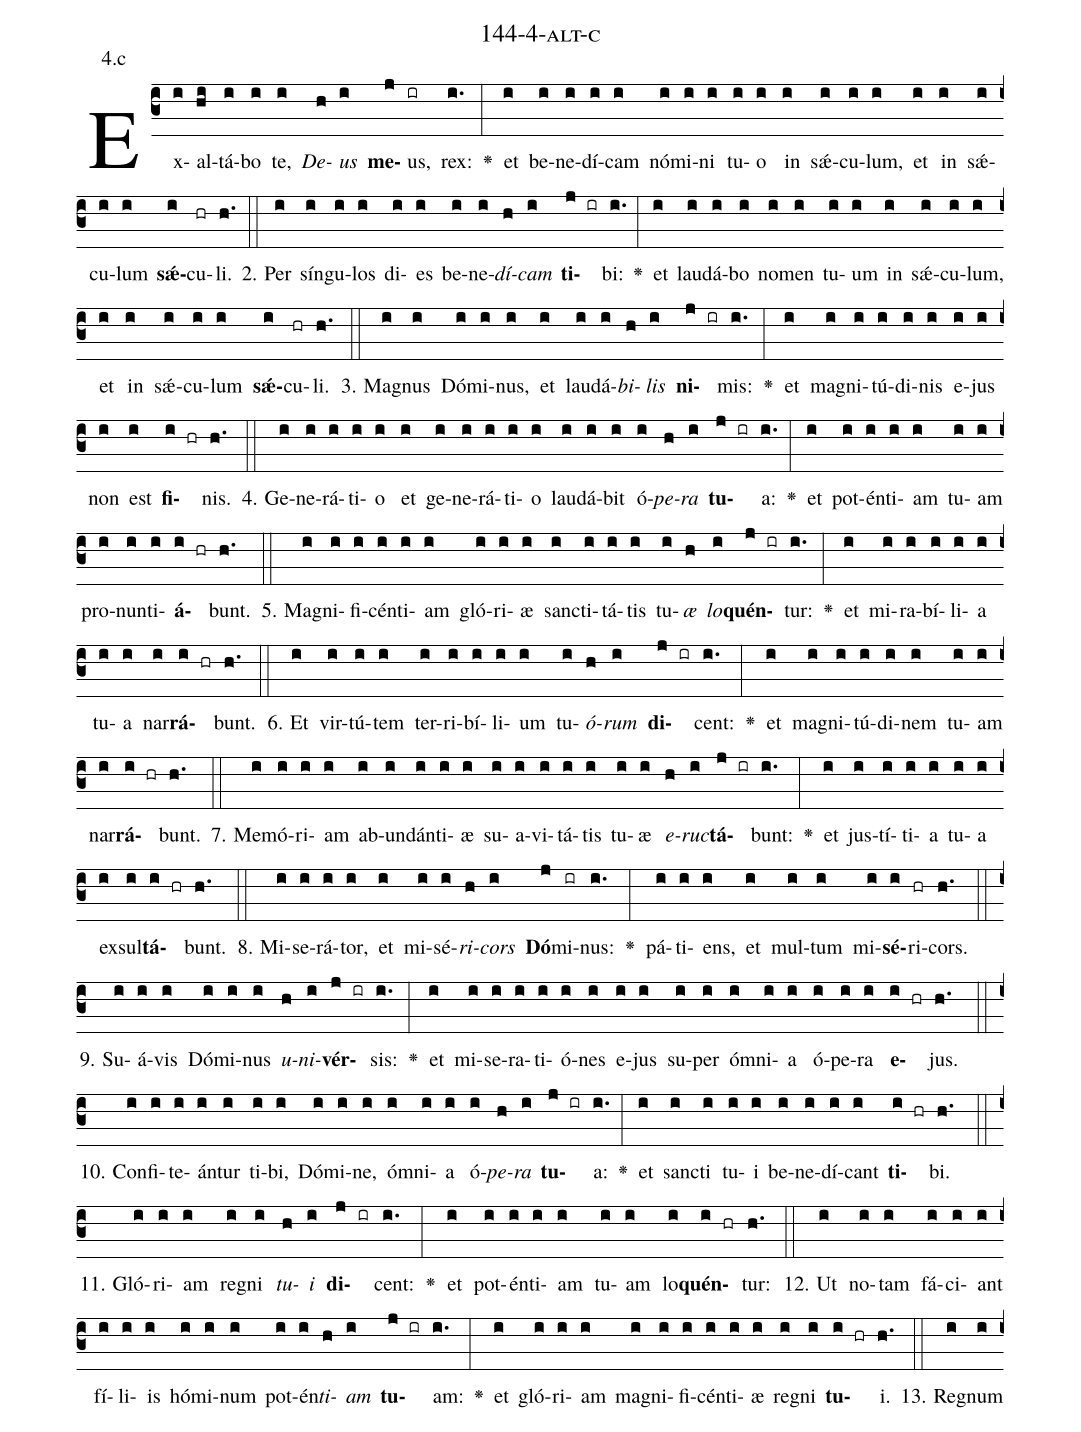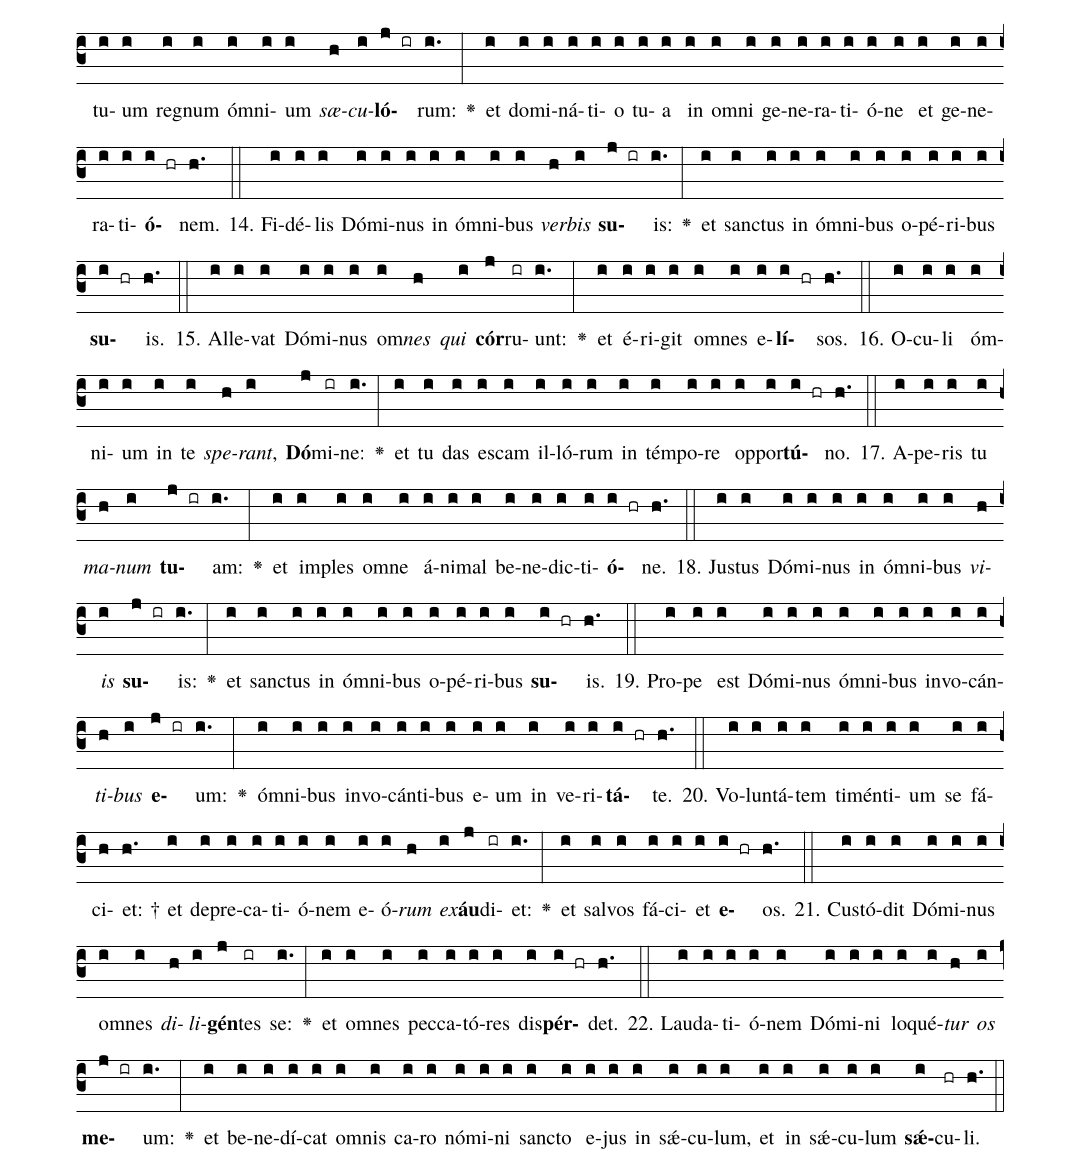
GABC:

name: 144-4-alt-c;
annotation: 4.c;
%%
(c3)Ex(i)al(hi)tá(i)bo(i) te,(i) <i>De</i>(h)<i>us</i>(i) <b>me</b>(j)us,(ir) rex:(i.) <v>\greheightstar</v>(:) et(i) be(i)ne(i)dí(i)cam(i) nó(i)mi(i)ni(i) tu(i)o(i) in(i) sǽ(i)cu(i)lum,(i) et(i) in(i) sǽ(i)cu(i)lum(i) <b>sǽ</b>(i)cu(hr)li.(h.) (::)
2. Per(i) sín(i)gu(i)los(i) di(i)es(i) be(i)ne(i)<i>dí</i>(h)<i>cam</i>(i) <b>ti</b>(j ir)bi:(i.) <v>\greheightstar</v>(:) et(i) lau(i)dá(i)bo(i) no(i)men(i) tu(i)um(i) in(i) sǽ(i)cu(i)lum,(i) et(i) in(i) sǽ(i)cu(i)lum(i) <b>sǽ</b>(i)cu(hr)li.(h.) (::)
3. Ma(i)gnus(i) Dó(i)mi(i)nus,(i) et(i) lau(i)dá(i)<i>bi</i>(h)<i>lis</i>(i) <b>ni</b>(j ir)mis:(i.) <v>\greheightstar</v>(:) et(i) ma(i)gni(i)tú(i)di(i)nis(i) e(i)jus(i) non(i) est(i) <b>fi</b>(i hr)nis.(h.) (::)
4. Ge(i)ne(i)rá(i)ti(i)o(i) et(i) ge(i)ne(i)rá(i)ti(i)o(i) lau(i)dá(i)bit(i) ó(i)<i>pe</i>(h)<i>ra</i>(i) <b>tu</b>(j ir)a:(i.) <v>\greheightstar</v>(:) et(i) pot(i)én(i)ti(i)am(i) tu(i)am(i) pro(i)nun(i)ti(i)<b>á</b>(i hr)bunt.(h.) (::)
5. Ma(i)gni(i)fi(i)cén(i)ti(i)am(i) gló(i)ri(i)æ(i) sanc(i)ti(i)tá(i)tis(i) tu(i)<i>æ</i>(h) <i>lo</i>(i)<b>quén</b>(j ir)tur:(i.) <v>\greheightstar</v>(:) et(i) mi(i)ra(i)bí(i)li(i)a(i) tu(i)a(i) nar(i)<b>rá</b>(i hr)bunt.(h.) (::)
6. Et(i) vir(i)tú(i)tem(i) ter(i)ri(i)bí(i)li(i)um(i) tu(i)<i>ó</i>(h)<i>rum</i>(i) <b>di</b>(j ir)cent:(i.) <v>\greheightstar</v>(:) et(i) ma(i)gni(i)tú(i)di(i)nem(i) tu(i)am(i) nar(i)<b>rá</b>(i hr)bunt.(h.) (::)
7. Me(i)mó(i)ri(i)am(i) ab(i)un(i)dán(i)ti(i)æ(i) su(i)a(i)vi(i)tá(i)tis(i) tu(i)æ(i) <i>e</i>(h)<i>ruc</i>(i)<b>tá</b>(j ir)bunt:(i.) <v>\greheightstar</v>(:) et(i) jus(i)tí(i)ti(i)a(i) tu(i)a(i) ex(i)sul(i)<b>tá</b>(i hr)bunt.(h.) (::)
8. Mi(i)se(i)rá(i)tor,(i) et(i) mi(i)sé(i)<i>ri</i>(h)<i>cors</i>(i) <b>Dó</b>(j)mi(ir)nus:(i.) <v>\greheightstar</v>(:) pá(i)ti(i)ens,(i) et(i) mul(i)tum(i) mi(i)<b>sé</b>(i)ri(hr)cors.(h.) (::)
9. Su(i)á(i)vis(i) Dó(i)mi(i)nus(i) <i>u</i>(h)<i>ni</i>(i)<b>vér</b>(j ir)sis:(i.) <v>\greheightstar</v>(:) et(i) mi(i)se(i)ra(i)ti(i)ó(i)nes(i) e(i)jus(i) su(i)per(i) óm(i)ni(i)a(i) ó(i)pe(i)ra(i) <b>e</b>(i hr)jus.(h.) (::)
10. Con(i)fi(i)te(i)án(i)tur(i) ti(i)bi,(i) Dó(i)mi(i)ne,(i) óm(i)ni(i)a(i) ó(i)<i>pe</i>(h)<i>ra</i>(i) <b>tu</b>(j ir)a:(i.) <v>\greheightstar</v>(:) et(i) sanc(i)ti(i) tu(i)i(i) be(i)ne(i)dí(i)cant(i) <b>ti</b>(i hr)bi.(h.) (::)
11. Gló(i)ri(i)am(i) re(i)gni(i) <i>tu</i>(h)<i>i</i>(i) <b>di</b>(j ir)cent:(i.) <v>\greheightstar</v>(:) et(i) pot(i)én(i)ti(i)am(i) tu(i)am(i) lo(i)<b>quén</b>(i hr)tur:(h.) (::)
12. Ut(i) no(i)tam(i) fá(i)ci(i)ant(i) fí(i)li(i)is(i) hó(i)mi(i)num(i) pot(i)én(i)<i>ti</i>(h)<i>am</i>(i) <b>tu</b>(j ir)am:(i.) <v>\greheightstar</v>(:) et(i) gló(i)ri(i)am(i) ma(i)gni(i)fi(i)cén(i)ti(i)æ(i) re(i)gni(i) <b>tu</b>(i hr)i.(h.) (::)
13. Re(i)gnum(i) tu(i)um(i) re(i)gnum(i) óm(i)ni(i)um(i) <i>sæ</i>(h)<i>cu</i>(i)<b>ló</b>(j ir)rum:(i.) <v>\greheightstar</v>(:) et(i) do(i)mi(i)ná(i)ti(i)o(i) tu(i)a(i) in(i) om(i)ni(i) ge(i)ne(i)ra(i)ti(i)ó(i)ne(i) et(i) ge(i)ne(i)ra(i)ti(i)<b>ó</b>(i hr)nem.(h.) (::)
14. Fi(i)dé(i)lis(i) Dó(i)mi(i)nus(i) in(i) óm(i)ni(i)bus(i) <i>ver</i>(h)<i>bis</i>(i) <b>su</b>(j ir)is:(i.) <v>\greheightstar</v>(:) et(i) sanc(i)tus(i) in(i) óm(i)ni(i)bus(i) o(i)pé(i)ri(i)bus(i) <b>su</b>(i hr)is.(h.) (::)
15. Al(i)le(i)vat(i) Dó(i)mi(i)nus(i) om(i)<i>nes</i>(h) <i>qui</i>(i) <b>cór</b>(j)ru(ir)unt:(i.) <v>\greheightstar</v>(:) et(i) é(i)ri(i)git(i) om(i)nes(i) e(i)<b>lí</b>(i hr)sos.(h.) (::)
16. O(i)cu(i)li(i) óm(i)ni(i)um(i) in(i) te(i) <i>spe</i>(h)<i>rant</i>,(i) <b>Dó</b>(j)mi(ir)ne:(i.) <v>\greheightstar</v>(:) et(i) tu(i) das(i) es(i)cam(i) il(i)ló(i)rum(i) in(i) tém(i)po(i)re(i) op(i)por(i)<b>tú</b>(i hr)no.(h.) (::)
17. A(i)pe(i)ris(i) tu(i) <i>ma</i>(h)<i>num</i>(i) <b>tu</b>(j ir)am:(i.) <v>\greheightstar</v>(:) et(i) im(i)ples(i) om(i)ne(i) á(i)ni(i)mal(i) be(i)ne(i)dic(i)ti(i)<b>ó</b>(i hr)ne.(h.) (::)
18. Jus(i)tus(i) Dó(i)mi(i)nus(i) in(i) óm(i)ni(i)bus(i) <i>vi</i>(h)<i>is</i>(i) <b>su</b>(j ir)is:(i.) <v>\greheightstar</v>(:) et(i) sanc(i)tus(i) in(i) óm(i)ni(i)bus(i) o(i)pé(i)ri(i)bus(i) <b>su</b>(i hr)is.(h.) (::)
19. Pro(i)pe(i) est(i) Dó(i)mi(i)nus(i) óm(i)ni(i)bus(i) in(i)vo(i)cán(i)<i>ti</i>(h)<i>bus</i>(i) <b>e</b>(j ir)um:(i.) <v>\greheightstar</v>(:) óm(i)ni(i)bus(i) in(i)vo(i)cán(i)ti(i)bus(i) e(i)um(i) in(i) ve(i)ri(i)<b>tá</b>(i hr)te.(h.) (::)
20. Vo(i)lun(i)tá(i)tem(i) ti(i)mén(i)ti(i)um(i) se(i) fá(i)ci(h)et: †(h.) et(i) de(i)pre(i)ca(i)ti(i)ó(i)nem(i) e(i)ó(i)<i>rum</i>(h) <i>ex</i>(i)<b>áu</b>(j)di(ir)et:(i.) <v>\greheightstar</v>(:) et(i) sal(i)vos(i) fá(i)ci(i)et(i) <b>e</b>(i hr)os.(h.) (::)
21. Cus(i)tó(i)dit(i) Dó(i)mi(i)nus(i) om(i)nes(i) <i>di</i>(h)<i>li</i>(i)<b>gén</b>(j)tes(ir) se:(i.) <v>\greheightstar</v>(:) et(i) om(i)nes(i) pec(i)ca(i)tó(i)res(i) dis(i)<b>pér</b>(i hr)det.(h.) (::)
22. Lau(i)da(i)ti(i)ó(i)nem(i) Dó(i)mi(i)ni(i) lo(i)qué(i)<i>tur</i>(h) <i>os</i>(i) <b>me</b>(j ir)um:(i.) <v>\greheightstar</v>(:) et(i) be(i)ne(i)dí(i)cat(i) om(i)nis(i) ca(i)ro(i) nó(i)mi(i)ni(i) sanc(i)to(i) e(i)jus(i) in(i) sǽ(i)cu(i)lum,(i) et(i) in(i) sǽ(i)cu(i)lum(i) <b>sǽ</b>(i)cu(hr)li.(h.) (::)
